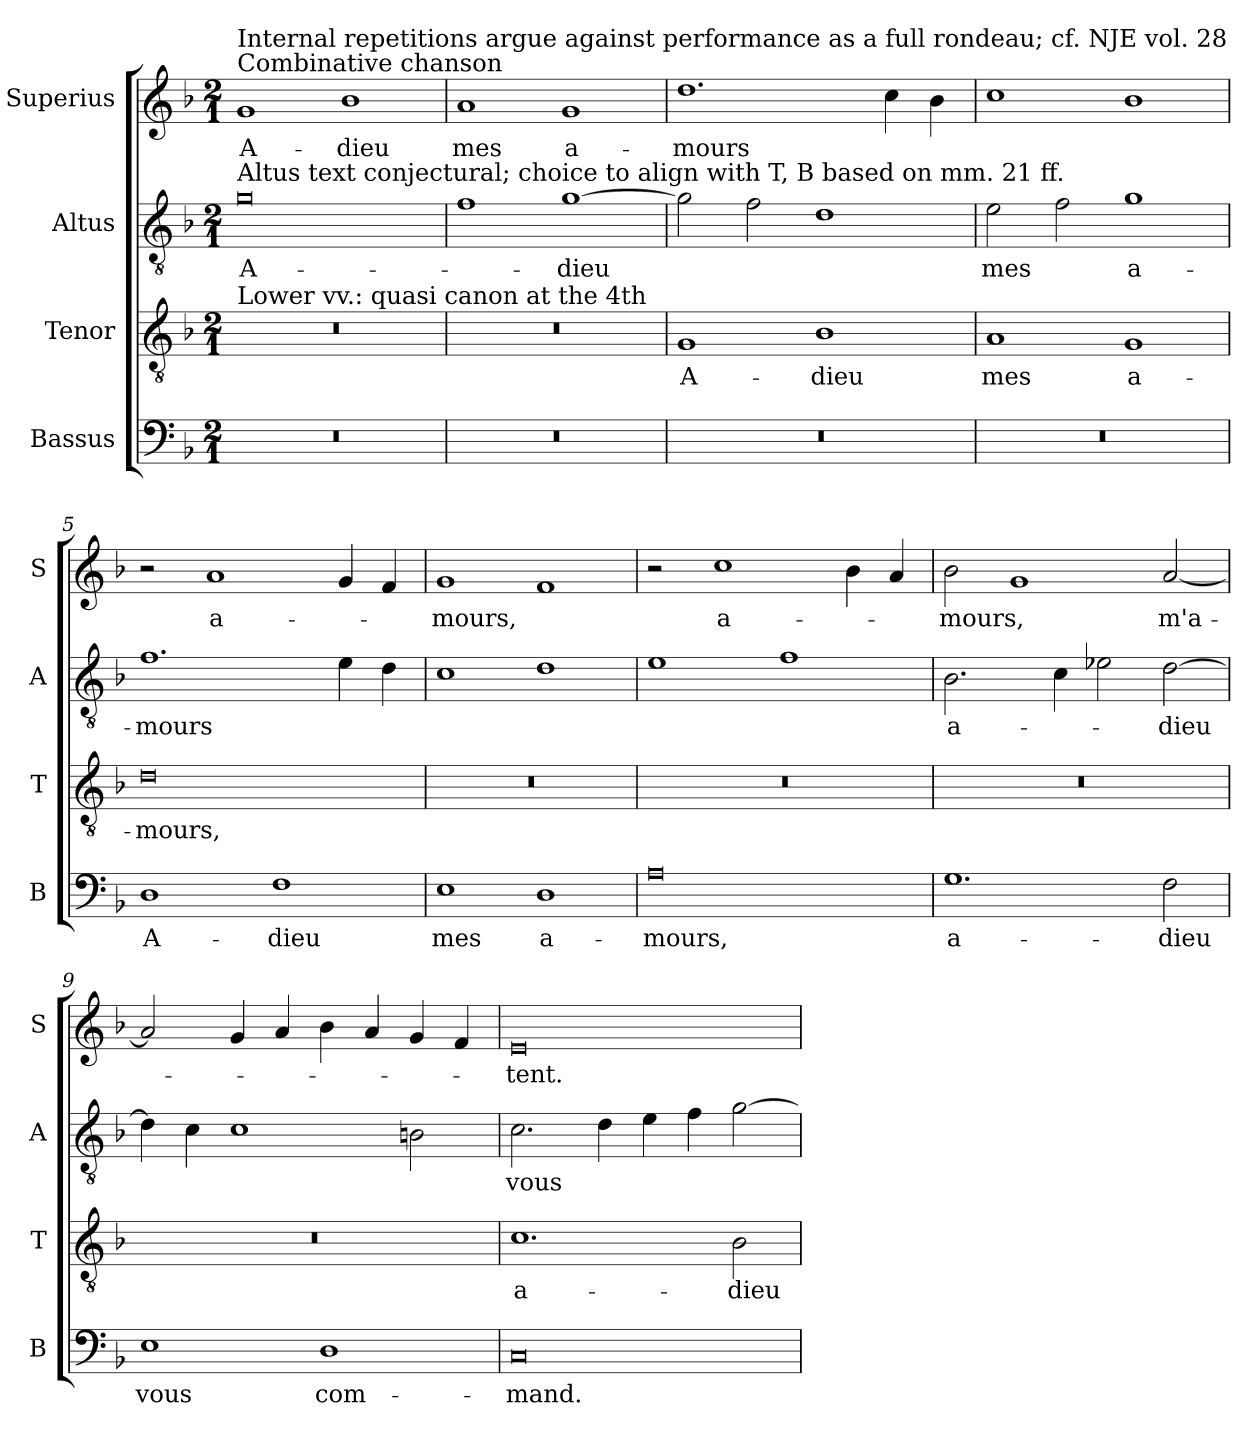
**kern	**text	**kern	**text	**kern	**text	**kern	**text
*part4	*part4	*part3	*part3	*part2	*part2	*part1	*part1
*staff4	*staff4	*staff3	*staff3	*staff2	*staff2	*staff1	*staff1
*I"Bassus	*	*I"Tenor	*	*I"Altus	*	*I"Superius	*
*I'B	*	*I'T	*	*I'A	*	*I'S	*
*clefF4	*	*clefGv2	*	*clefGv2	*	*clefG2	*
*k[b-]	*	*k[b-]	*	*k[b-]	*	*k[b-]	*
*M2/1	*	*M2/1	*	*M2/1	*	*M2/1	*
=1	=1	=1	=1	=1	=1	=1	=1
!	!	!	!	!	!	!LO:TX:a:t=Combinative chanson	!
!	!	!	!	!	!	!LO:TX:a:t=Internal repetitions argue against performance as a full rondeau; cf. NJE vol. 28	!
!	!	!	!	!LO:TX:a:t=Altus text conjectural; choice to align with T, B based on mm. 21 ff.	!	!	!
!	!	!LO:TX:a:t=Lower vv.&colon; quasi canon at the 4th	!	!	!	!	!
0r	.	0r	.	0g	A-	1g	A-
.	.	.	.	.	.	1b-	-dieu
=2	=2	=2	=2	=2	=2	=2	=2
0r	.	0r	.	1f	.	1a	mes
.	.	.	.	[1g	-dieu	1g	a-
=3	=3	=3	=3	=3	=3	=3	=3
0r	.	1G	A-	2g\]	.	1.dd	-mours
.	.	.	.	2f\	.	.	.
.	.	1B-	-dieu	1d	.	.	.
.	.	.	.	.	.	4cc\	.
.	.	.	.	.	.	4b-\	.
=4	=4	=4	=4	=4	=4	=4	=4
0r	.	1A	mes	2e\	mes	1cc	.
.	.	.	.	2f\	.	.	.
.	.	1G	a-	1g	a-	1b-	.
=5	=5	=5	=5	=5	=5	=5	=5
1D	A-	0d	-mours,	1.f	-mours	2r	.
.	.	.	.	.	.	1a	a-
1F	-dieu	.	.	.	.	.	.
.	.	.	.	4e\	.	4g/	.
.	.	.	.	4d\	.	4f/	.
=6	=6	=6	=6	=6	=6	=6	=6
1E	mes	0r	.	1c	.	1g	-mours,
1D	a-	.	.	1d	.	1f	.
=7	=7	=7	=7	=7	=7	=7	=7
0A	-mours,	0r	.	1e	.	2r	.
.	.	.	.	.	.	1cc	a-
.	.	.	.	1f	.	.	.
.	.	.	.	.	.	4b-\	.
.	.	.	.	.	.	4a/	.
=8	=8	=8	=8	=8	=8	=8	=8
1.G	a-	0r	.	2.B-\	a-	2b-\	-mours,
.	.	.	.	.	.	1g	.
.	.	.	.	4c\	.	.	.
.	.	.	.	2e-X\	.	.	.
2F\	-dieu	.	.	[2d\	-dieu	[2a/	m'a-
=9	=9	=9	=9	=9	=9	=9	=9
1E	vous	0r	.	4d\]	.	2a/]	.
.	.	.	.	4c\	.	.	.
.	.	.	.	1c	.	4g/	.
.	.	.	.	.	.	4a/	.
1D	com-	.	.	.	.	4b-\	.
.	.	.	.	.	.	4a/	.
.	.	.	.	2Bn\	.	4g/	.
.	.	.	.	.	.	4f/	.
=10	=10	=10	=10	=10	=10	=10	=10
0C	-mand.	1.c	a-	2.c\	vous	0e	-tent.
.	.	.	.	4d\	.	.	.
.	.	.	.	4e\	.	.	.
.	.	.	.	4f\	.	.	.
.	.	2B-\	-dieu	[2g\	.	.	.
=	=	=	=	=	=	=	=
*-	*-	*-	*-	*-	*-	*-	*-
